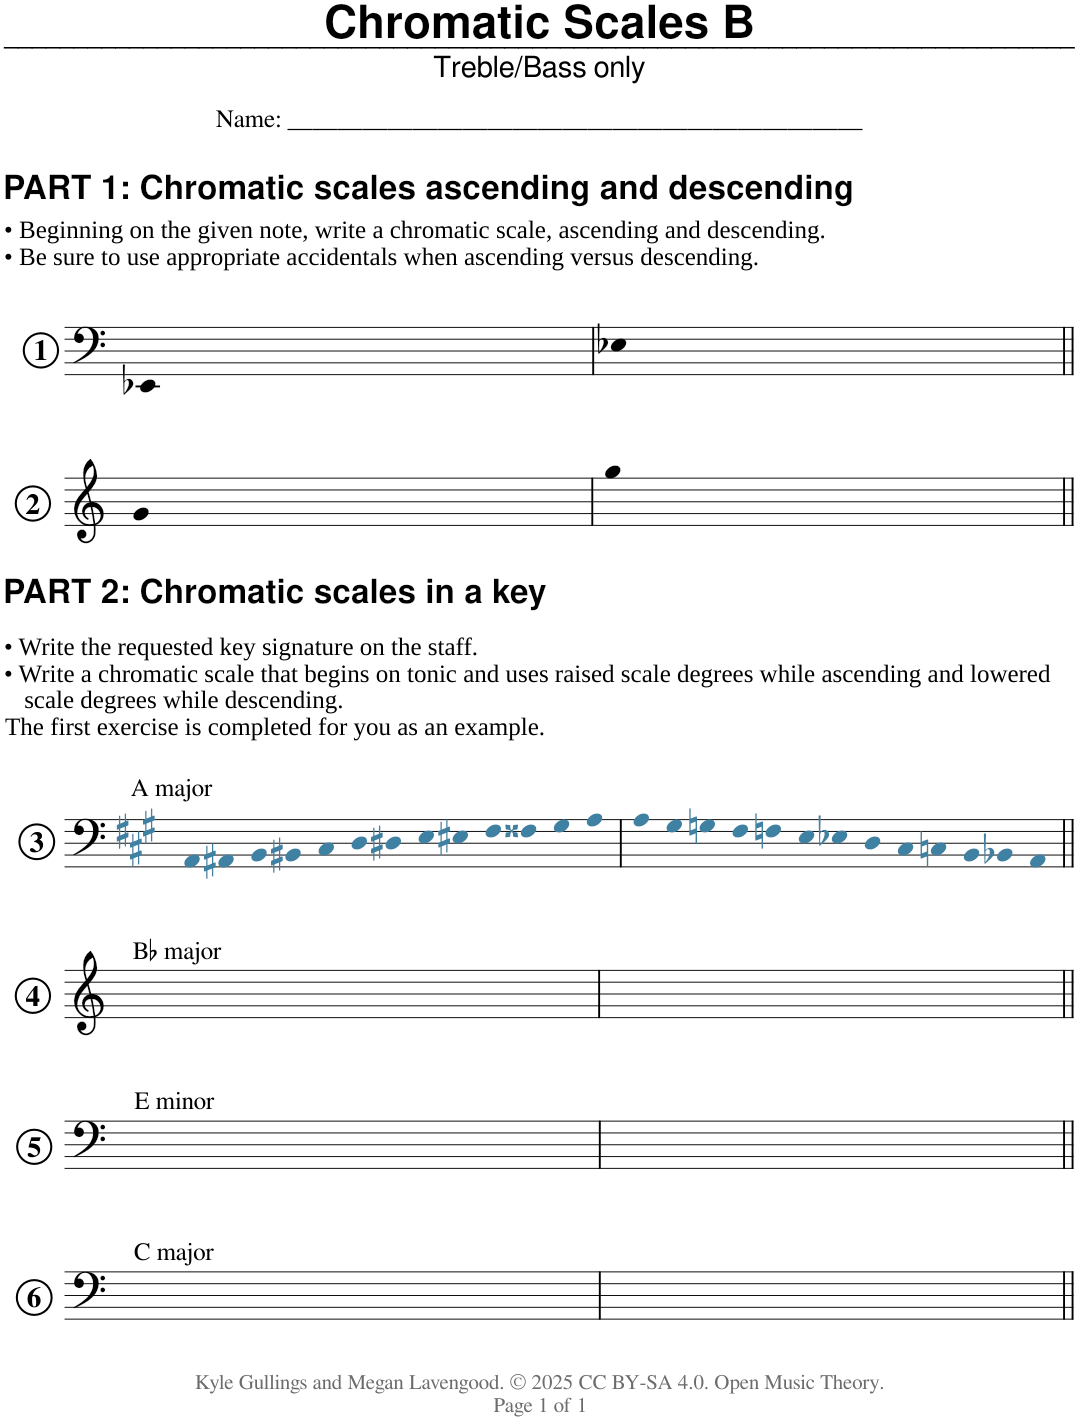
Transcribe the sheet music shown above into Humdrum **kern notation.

**kern
*part1
*staff1
*I"Flute
*I'Fl.
*clefF4
*k[]
*M13/4
!!LO:REH:place=s1:a:B:cj:enc=circle:fs=14:t=1
=1
4EE-X
0ryy
1ryy
=2
4E-X
0ryy
1ryy
!!LO:LB:g=z
!!LO:REH:place=s1:a:B:cj:enc=circle:fs=14:t=2
=3||
*clefG2
*k[]
4g
0ryy
1ryy
=4
4gg
0ryy
1ryy
!!LO:LB:g=z
!!LO:REH:place=s1:a:B:cj:enc=circle:fs=14:t=3
=1||
*clefF4
*k[f#c#g#]
!LO:TX:a:t=A major
4AAi
4AA#Xi
4BBi
4BB#Xi
4C#i
4Di
4D#Xi
4Ei
4E#Xi
4F#i
4F##Xi
4G#i
4Ai
=2
4Ai
4G#i
4Gni
4F#i
4Fni
4Ei
4E-Xi
4Di
4C#i
4Cni
4BBi
4BB-Xi
4AAi
!!LO:LB:g=z
!!LO:REH:place=s1:a:B:cj:enc=circle:fs=14:t=4
=1||
*clefG2
*k[]
!LO:TX:a:t=B♭ major
0ryy
1ryy
4ryy
=2
0ryy
1ryy
4ryy
!!LO:LB:g=z
!!LO:REH:place=s1:a:B:cj:enc=circle:fs=14:t=5
=3||
*clefF4
!LO:TX:a:t=E minor
0ryy
1ryy
4ryy
=4
0ryy
1ryy
4ryy
!!LO:LB:g=z
!!LO:REH:place=s1:a:B:cj:enc=circle:fs=14:t=6
=5||
!LO:TX:a:t=C major
0ryy
1ryy
4ryy
=6
0ryy
1ryy
4ryy
=||
*-
